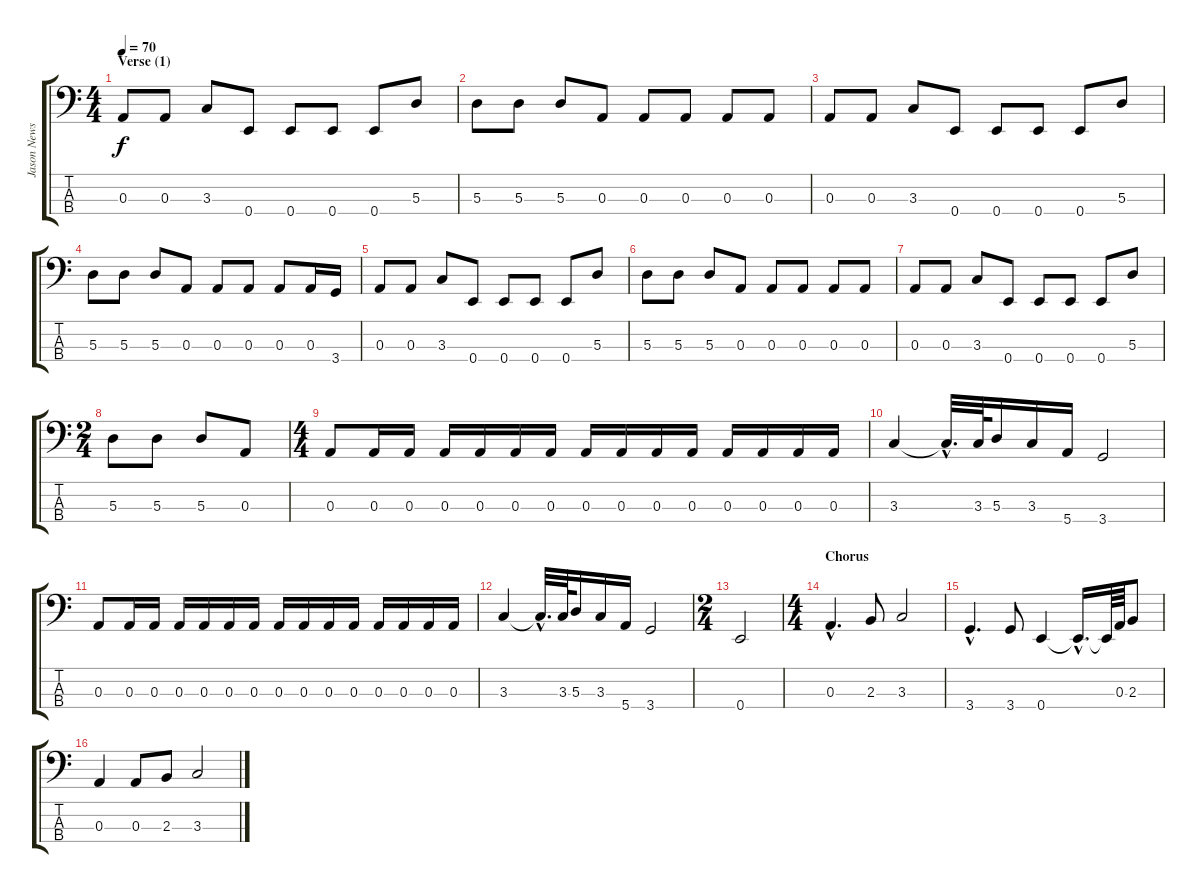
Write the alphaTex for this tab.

\track ("Jason Newsted (Bass)" "Jason News") {instrument electricbasspick}
\staff {score tabs}
\tuning (G2 D2 A1 E1) {hide}
\ts (4 4)
\section ("" "Verse (1)")
\tempo 70
\clef f4
\ks c
0.3.8{dy f} 0.3.8 3.3.8 0.4.8 0.4.8 0.4.8 0.4.8 5.3.8 |
5.3.8 5.3.8 5.3.8 0.3.8 0.3.8 0.3.8 0.3.8 0.3.8 |
0.3.8 0.3.8 3.3.8 0.4.8 0.4.8 0.4.8 0.4.8 5.3.8 |
5.3.8 5.3.8 5.3.8 0.3.8 0.3.8 0.3.8 0.3.8 0.3.16 3.4.16 |
0.3.8 0.3.8 3.3.8 0.4.8 0.4.8 0.4.8 0.4.8 5.3.8 |
5.3.8 5.3.8 5.3.8 0.3.8 0.3.8 0.3.8 0.3.8 0.3.8 |
0.3.8 0.3.8 3.3.8 0.4.8 0.4.8 0.4.8 0.4.8 5.3.8 |
\ts (2 4)
5.3.8 5.3.8 5.3.8 0.3.8 |
\ts (4 4)
0.3.8 0.3.16 0.3.16 0.3.16 0.3.16 0.3.16 0.3.16 0.3.16 0.3.16 0.3.16 0.3.16 0.3.16 0.3.16 0.3.16 0.3.16 |
3.3.4 3.3{hac t}.32{d} 3.3.64 5.3.16 3.3.16 5.4.16 3.4.2 |
0.3.8 0.3.16 0.3.16 0.3.16 0.3.16 0.3.16 0.3.16 0.3.16 0.3.16 0.3.16 0.3.16 0.3.16 0.3.16 0.3.16 0.3.16 |
3.3.4 3.3{hac t}.32{d} 3.3.64 5.3.16 3.3.16 5.4.16 3.4.2 |
\ts (2 4)
0.4.2 |
\ts (4 4)
\section ("" "Chorus")
0.3{hac}.4{d} 2.3.8 3.3.2 |
3.4{hac}.4{d} 3.4.8 0.4.4 0.4{hac t}.16{d} 0.4{t}.64 0.3.64 2.3.8 |
0.3.4 0.3.8 2.3.8 3.3.2
